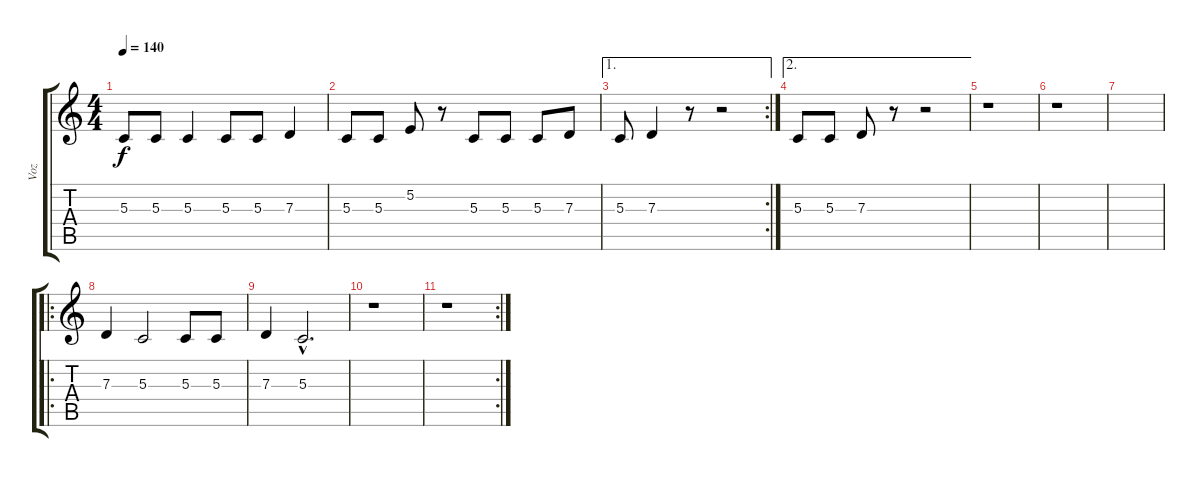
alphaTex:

\track ("Voz" "Voz") {instrument lead6voice}
\staff {score tabs}
\tuning (E4 B3 G3 D3 A2 E2) {hide}
\ts (4 4)
\tempo 140
\clef g2
\ks c
5.3.8{dy f} 5.3.8 5.3.4 5.3.8 5.3.8 7.3.4 |
5.3.8 5.3.8 5.2.8 r.8 5.3.8 5.3.8 5.3.8 7.3.8 |
\ae 1
\rc 2
5.3.8 7.3.4 r.8 r.2 |
\ae 2
5.3.8 5.3.8 7.3.8 r.8 r.2 |
r.1 |
r.1 |
|
\ro
7.3.4 5.3.2 5.3.8 5.3.8 |
7.3.4 5.3{hac}.2{d} |
r.1 |
\rc 2
r.1
